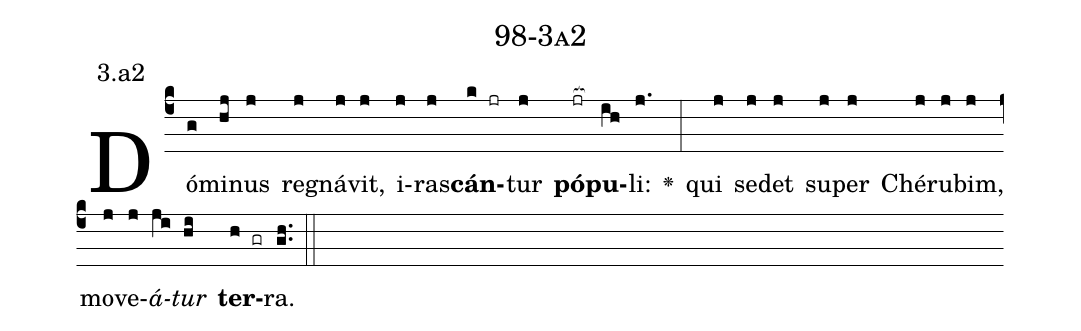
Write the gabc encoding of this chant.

name: 98-3a2;
annotation: 3.a2;
%%
(c4)Dó(g)mi(hj)nus(j) re(j)gná(j)vit,(j) i(j)ras(j)<b>cán</b>(k jr)tur(j) <b>pó</b>(jr[ocb:1{])<b>pu</b>(ih[ocb:0}])li:(j.) <v>\greheightstar</v>(:) qui(j) se(j)det(j) su(j)per(j) Ché(j)ru(j)bim,(j) mo(j)ve(j)<i>á</i>(ji)<i>tur</i>(hi) <b>ter</b>(h gr)ra.(gh..) (::)


%E(j) u(j) o(ji) u(hi) a(h) e.(gh..) (::)
